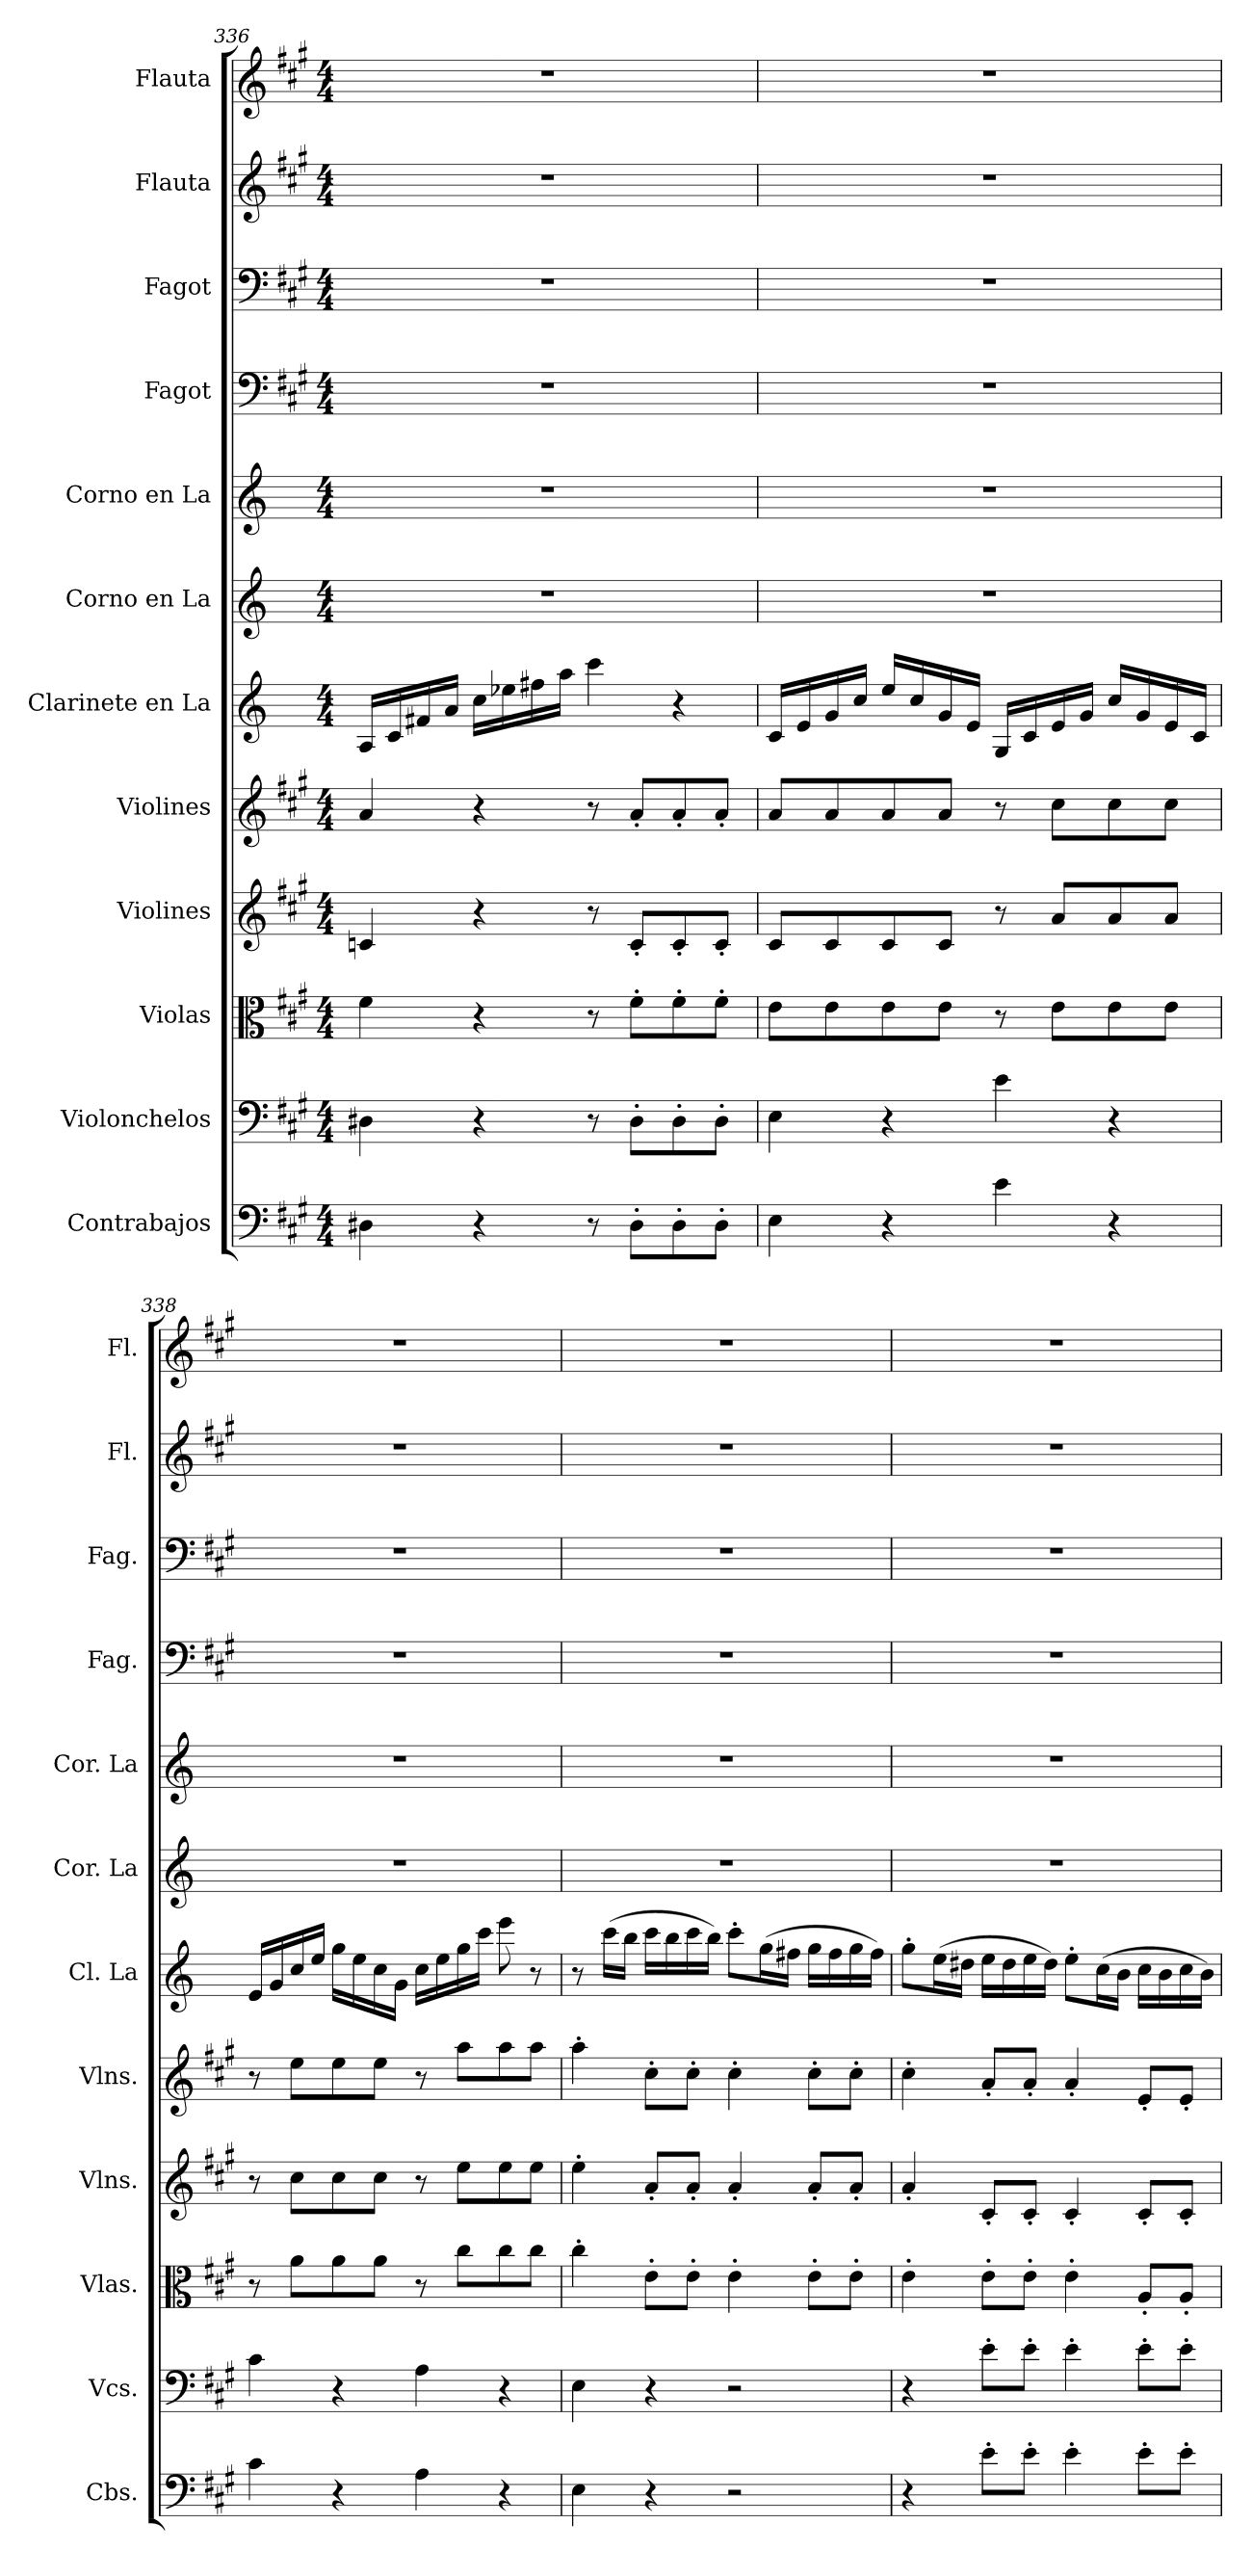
**kern	**kern	**kern	**kern	**kern	**kern	**kern	**kern	**kern	**kern	**kern	**kern
*part12	*part11	*part10	*part9	*part8	*part7	*part6	*part5	*part4	*part3	*part2	*part1
*staff12	*staff11	*staff10	*staff9	*staff8	*staff7	*staff6	*staff5	*staff4	*staff3	*staff2	*staff1
*I"Contrabajos	*I"Violonchelos	*I"Violas	*I"Violines	*I"Violines	*I"Clarinete en La	*I"Corno en La	*I"Corno en La	*I"Fagot	*I"Fagot	*I"Flauta	*I"Flauta
*I'Cbs.	*I'Vcs.	*I'Vlas.	*I'Vlns.	*I'Vlns.	*I'Cl. La	*I'Cor. La	*I'Cor. La	*I'Fag.	*I'Fag.	*I'Fl.	*I'Fl.
*clefF4	*clefF4	*clefC3	*clefG2	*clefG2	*clefG2	*clefG2	*clefG2	*clefF4	*clefF4	*clefG2	*clefG2
*ITrd7c12	*	*	*	*	*ITrd2c3	*ITrd2c3	*ITrd2c3	*	*	*	*
*k[f#c#g#]	*k[f#c#g#]	*k[f#c#g#]	*k[f#c#g#]	*k[f#c#g#]	*k[f#c#g#]	*k[f#c#g#]	*k[f#c#g#]	*k[f#c#g#]	*k[f#c#g#]	*k[f#c#g#]	*k[f#c#g#]
*M4/4	*M4/4	*M4/4	*M4/4	*M4/4	*M4/4	*M4/4	*M4/4	*M4/4	*M4/4	*M4/4	*M4/4
=336	=336	=336	=336	=336	=336	=336	=336	=336	=336	=336	=336
4DD#X\	4D#X\	4f#\	4cn/	4a/	16F#/LL	1r	1r	1r	1r	1r	1r
.	.	.	.	.	16A/	.	.	.	.	.	.
.	.	.	.	.	16d#X/	.	.	.	.	.	.
.	.	.	.	.	16f#/JJ	.	.	.	.	.	.
4r	4r	4r	4r	4r	16a\LL	.	.	.	.	.	.
.	.	.	.	.	16ccn\	.	.	.	.	.	.
.	.	.	.	.	16dd#X\	.	.	.	.	.	.
.	.	.	.	.	16ff#\JJ	.	.	.	.	.	.
8r	8r	8r	8r	8r	4aa\	.	.	.	.	.	.
8DD#'\L	8D#'\L	8f#'\L	8c'/L	8a'/L	.	.	.	.	.	.	.
8DD#'\	8D#'\	8f#'\	8c'/	8a'/	4r	.	.	.	.	.	.
8DD#'\J	8D#'\J	8f#'\J	8c'/J	8a'/J	.	.	.	.	.	.	.
=337	=337	=337	=337	=337	=337	=337	=337	=337	=337	=337	=337
4EE\	4E\	8e\L	8c#/L	8a/L	16A/LL	1r	1r	1r	1r	1r	1r
.	.	.	.	.	16c#/	.	.	.	.	.	.
.	.	8e\	8c#/	8a/	16e/	.	.	.	.	.	.
.	.	.	.	.	16a/JJ	.	.	.	.	.	.
4r	4r	8e\	8c#/	8a/	16cc#/LL	.	.	.	.	.	.
.	.	.	.	.	16a/	.	.	.	.	.	.
.	.	8e\J	8c#/J	8a/J	16e/	.	.	.	.	.	.
.	.	.	.	.	16c#/JJ	.	.	.	.	.	.
4E\	4e\	8r	8r	8r	16E/LL	.	.	.	.	.	.
.	.	.	.	.	16A/	.	.	.	.	.	.
.	.	8e\L	8a/L	8cc#\L	16c#/	.	.	.	.	.	.
.	.	.	.	.	16e/JJ	.	.	.	.	.	.
4r	4r	8e\	8a/	8cc#\	16a/LL	.	.	.	.	.	.
.	.	.	.	.	16e/	.	.	.	.	.	.
.	.	8e\J	8a/J	8cc#\J	16c#/	.	.	.	.	.	.
.	.	.	.	.	16A/JJ	.	.	.	.	.	.
!!LO:LB:g=z
=338	=338	=338	=338	=338	=338	=338	=338	=338	=338	=338	=338
4C#\	4c#\	8r	8r	8r	16c#/LL	1r	1r	1r	1r	1r	1r
.	.	.	.	.	16e/	.	.	.	.	.	.
.	.	8a\L	8cc#\L	8ee\L	16a/	.	.	.	.	.	.
.	.	.	.	.	16cc#/JJ	.	.	.	.	.	.
4r	4r	8a\	8cc#\	8ee\	16ee\LL	.	.	.	.	.	.
.	.	.	.	.	16cc#\	.	.	.	.	.	.
.	.	8a\J	8cc#\J	8ee\J	16a\	.	.	.	.	.	.
.	.	.	.	.	16e\JJ	.	.	.	.	.	.
4AA\	4A\	8r	8r	8r	16a\LL	.	.	.	.	.	.
.	.	.	.	.	16cc#\	.	.	.	.	.	.
.	.	8cc#\L	8ee\L	8aa\L	16ee\	.	.	.	.	.	.
.	.	.	.	.	16aa\JJ	.	.	.	.	.	.
4r	4r	8cc#\	8ee\	8aa\	8ccc#\	.	.	.	.	.	.
.	.	8cc#\J	8ee\J	8aa\J	8r	.	.	.	.	.	.
=339	=339	=339	=339	=339	=339	=339	=339	=339	=339	=339	=339
4EE\	4E\	4cc#'\	4ee'\	4aa'\	8r	1r	1r	1r	1r	1r	1r
.	.	.	.	.	(>16aa\LL	.	.	.	.	.	.
.	.	.	.	.	16gg#\JJ	.	.	.	.	.	.
4r	4r	8e'\L	8a'/L	8cc#'\L	16aa\LL	.	.	.	.	.	.
.	.	.	.	.	16gg#\	.	.	.	.	.	.
.	.	8e'\J	8a'/J	8cc#'\J	16aa\	.	.	.	.	.	.
.	.	.	.	.	16gg#\JJ)	.	.	.	.	.	.
2r	2r	4e'\	4a'/	4cc#'\	8aa'\L	.	.	.	.	.	.
.	.	.	.	.	(>16ee\L	.	.	.	.	.	.
.	.	.	.	.	16dd#X\JJ	.	.	.	.	.	.
.	.	8e'\L	8a'/L	8cc#'\L	16ee\LL	.	.	.	.	.	.
.	.	.	.	.	16dd#\	.	.	.	.	.	.
.	.	8e'\J	8a'/J	8cc#'\J	16ee\	.	.	.	.	.	.
.	.	.	.	.	16dd#\JJ)	.	.	.	.	.	.
=340	=340	=340	=340	=340	=340	=340	=340	=340	=340	=340	=340
4r	4r	4e'\	4a'/	4cc#'\	8ee'\L	1r	1r	1r	1r	1r	1r
.	.	.	.	.	(>16cc#\L	.	.	.	.	.	.
.	.	.	.	.	16b#X\JJ	.	.	.	.	.	.
8E'\L	8e'\L	8e'\L	8c#'/L	8a'/L	16cc#\LL	.	.	.	.	.	.
.	.	.	.	.	16b#\	.	.	.	.	.	.
8E'\J	8e'\J	8e'\J	8c#'/J	8a'/J	16cc#\	.	.	.	.	.	.
.	.	.	.	.	16b#\JJ)	.	.	.	.	.	.
4E'\	4e'\	4e'\	4c#'/	4a'/	8cc#'\L	.	.	.	.	.	.
.	.	.	.	.	(>16a\L	.	.	.	.	.	.
.	.	.	.	.	16g#\JJ	.	.	.	.	.	.
8E'\L	8e'\L	8A'/L	8c#'/L	8e'/L	16a\LL	.	.	.	.	.	.
.	.	.	.	.	16g#\	.	.	.	.	.	.
8E'\J	8e'\J	8A'/J	8c#'/J	8e'/J	16a\	.	.	.	.	.	.
.	.	.	.	.	16g#\JJ)	.	.	.	.	.	.
=	=	=	=	=	=	=	=	=	=	=	=
*-	*-	*-	*-	*-	*-	*-	*-	*-	*-	*-	*-
